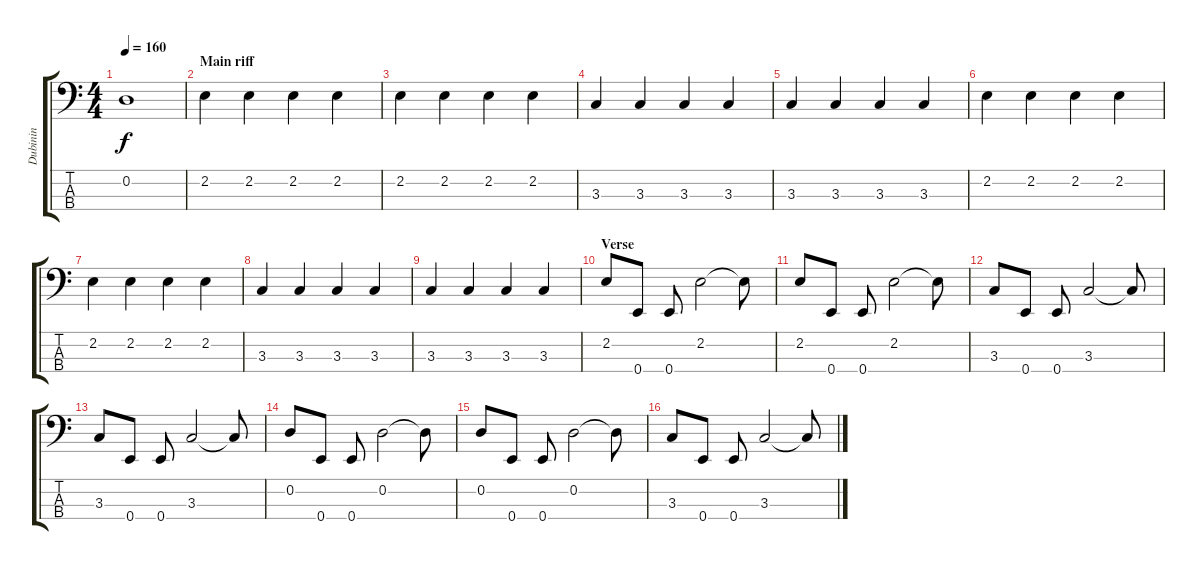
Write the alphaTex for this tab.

\track ("Dubinin" "Dubinin") {instrument electricbassfinger}
\staff {score tabs}
\tuning (G2 D2 A1 E1) {hide}
\ts (4 4)
\tempo 160
\clef f4
\ks c
0.2{t}.1{dy f} |
\section ("" "Main riff")
2.2.4 2.2.4 2.2.4 2.2.4 |
2.2.4 2.2.4 2.2.4 2.2.4 |
3.3.4 3.3.4 3.3.4 3.3.4 |
3.3.4 3.3.4 3.3.4 3.3.4 |
2.2.4 2.2.4 2.2.4 2.2.4 |
2.2.4 2.2.4 2.2.4 2.2.4 |
3.3.4 3.3.4 3.3.4 3.3.4 |
3.3.4 3.3.4 3.3.4 3.3.4 |
\section ("" "Verse")
2.2.8 0.4.8 0.4.8 2.2.2 2.2{t}.8 |
2.2.8 0.4.8 0.4.8 2.2.2 2.2{t}.8 |
3.3.8 0.4.8 0.4.8 3.3.2 3.3{t}.8 |
3.3.8 0.4.8 0.4.8 3.3.2 3.3{t}.8 |
0.2.8 0.4.8 0.4.8 0.2.2 0.2{t}.8 |
0.2.8 0.4.8 0.4.8 0.2.2 0.2{t}.8 |
3.3.8 0.4.8 0.4.8 3.3.2 3.3{t}.8
